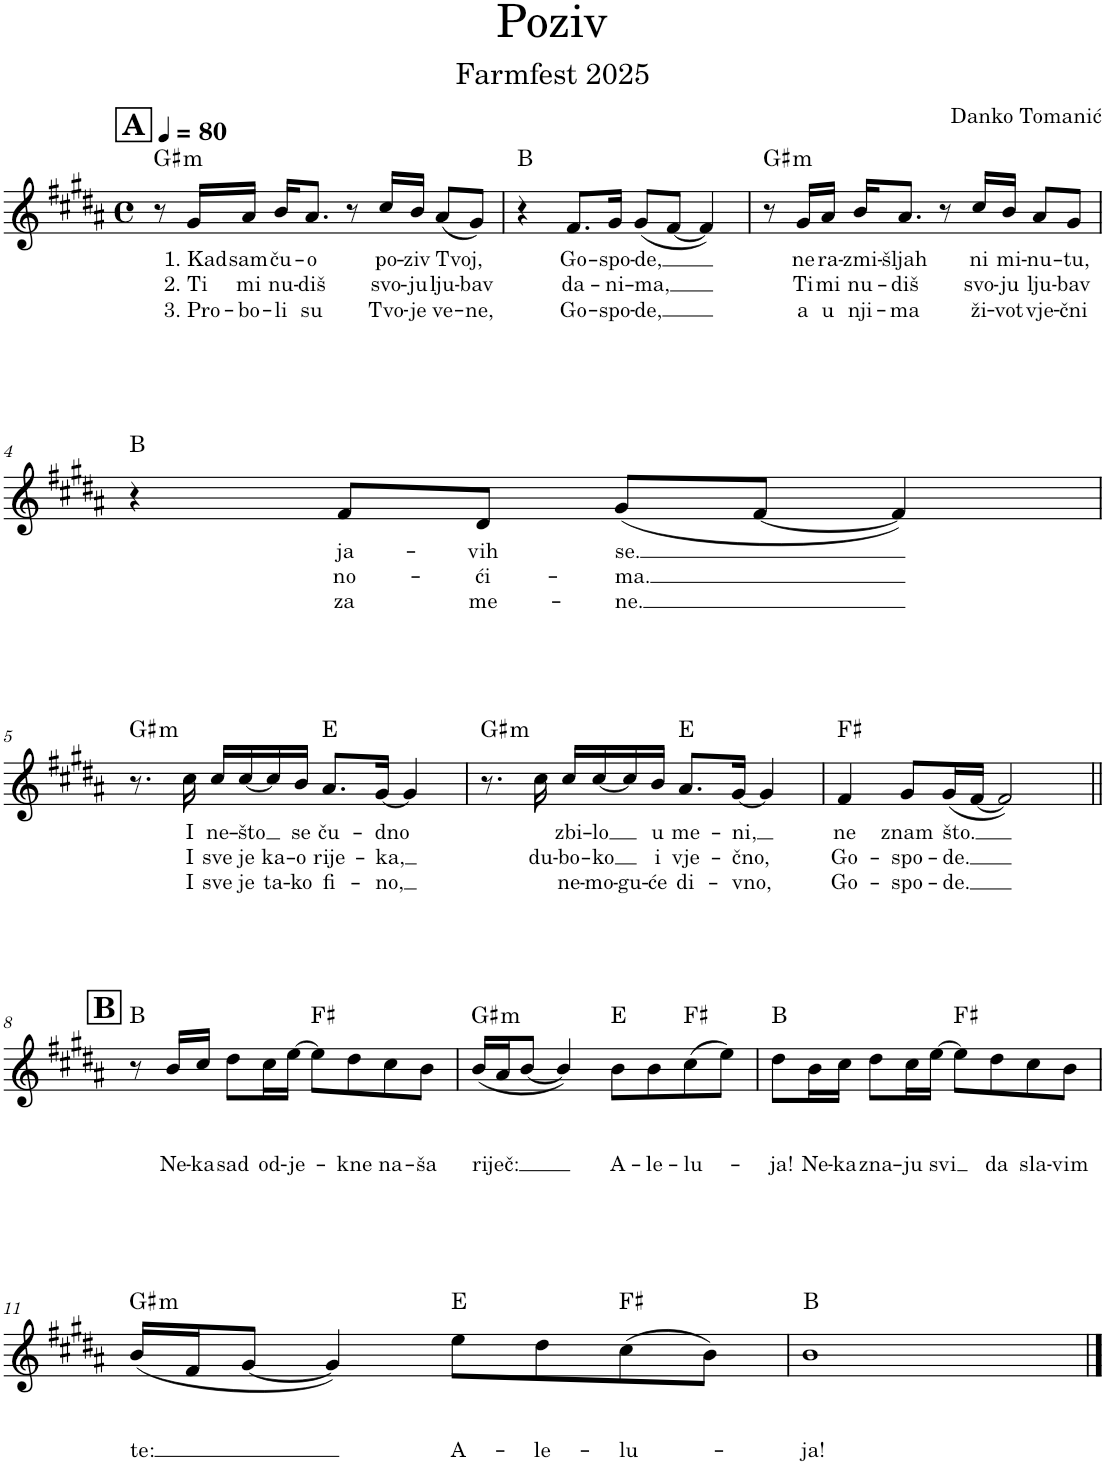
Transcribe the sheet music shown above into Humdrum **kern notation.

**kern	**text	**text	**text	**harte
*part1	*part1	*part1	*part1	*part1
*staff1	*staff1	*staff1	*staff1	*
*I"Voice	*	*	*	*
*I'Vo.	*	*	*	*
*clefG2	*	*	*	*
*k[f#c#g#d#a#]	*	*	*	*
*M4/4	*	*	*	*
*met(c)	*	*	*	*
*MM80	*	*	*	*
!!LO:REH:place=s1:a:B:cj:fs=14:t=A
=1	=1	=1	=1	=1
!	!	!	!	!LO:H:kt=m
8r	.	.	.	G#:min
!	!LO:LY:b	!LO:LY:b	!LO:LY:b	!
16g#/LL	1. Kad	2. Ti	3. Pro-	.
!	!LO:LY:b	!LO:LY:b	!LO:LY:b	!
16a#/JJ	sam	mi	-bo-	.
!	!LO:LY:b	!LO:LY:b	!LO:LY:b	!
16b/KL	ču-	nu-	-li	.
!	!LO:LY:b	!LO:LY:b	!LO:LY:b	!
8.a#/J	-o	-diš	su	.
8r	.	.	.	.
!	!LO:LY:b	!LO:LY:b	!LO:LY:b	!
16cc#/LL	po-	svo-	Tvo-	.
!	!LO:LY:b	!LO:LY:b	!LO:LY:b	!
16b/JJ	-ziv	-ju	-je	.
!	!LO:LY:b	!LO:LY:b	!LO:LY:b	!
(8a#/L	Tvoj,	lju-	ve-	.
!	!	!LO:LY:b	!LO:LY:b	!
8g#/J)	.	-bav	-ne,	.
=2	=2	=2	=2	=2
4r	.	.	.	B:maj
!	!LO:LY:b	!LO:LY:b	!LO:LY:b	!
8.f#/L	Go-	da-	Go-	.
!	!LO:LY:b	!LO:LY:b	!LO:LY:b	!
16g#/Jk	-spo-	-ni-	-spo-	.
!	!LO:LY:b	!LO:LY:b	!LO:LY:b	!
(8g#/L	-de,	-ma,	-de,	.
[8f#/J	.	.	.	.
4f#/])	.	.	.	.
=3	=3	=3	=3	=3
!	!	!	!	!LO:H:kt=m
8r	.	.	.	G#:min
!	!LO:LY:b	!LO:LY:b	!LO:LY:b	!
16g#/LL	ne	Ti	a	.
!	!LO:LY:b	!LO:LY:b	!LO:LY:b	!
16a#/JJ	ra-	mi	u	.
!	!LO:LY:b	!LO:LY:b	!LO:LY:b	!
16b/KL	-zmi-	nu-	nji-	.
!	!LO:LY:b	!LO:LY:b	!LO:LY:b	!
8.a#/J	-šljah	-diš	-ma	.
8r	.	.	.	.
!	!LO:LY:b	!LO:LY:b	!LO:LY:b	!
16cc#/LL	ni	svo-	ži-	.
!	!LO:LY:b	!LO:LY:b	!LO:LY:b	!
16b/JJ	mi-	-ju	-vot	.
!	!LO:LY:b	!LO:LY:b	!LO:LY:b	!
8a#/L	-nu-	lju-	vje-	.
!	!LO:LY:b	!LO:LY:b	!LO:LY:b	!
8g#/J	-tu,	-bav	-čni	.
!!LO:LB:g=z
=4	=4	=4	=4	=4
4r	.	.	.	B:maj
!	!LO:LY:b	!LO:LY:b	!LO:LY:b	!
8f#/L	ja-	no-	za	.
!	!LO:LY:b	!LO:LY:b	!LO:LY:b	!
8d#/J	-vih	-ći-	me-	.
!	!LO:LY:b	!LO:LY:b	!LO:LY:b	!
(8g#/L	se.	-ma.	-ne.	.
[8f#/J	.	.	.	.
4f#/])	.	.	.	.
!!LO:LB:g=z
=5	=5	=5	=5	=5
!	!	!	!	!LO:H:kt=m
8.r	.	.	.	G#:min
!	!LO:LY:b	!LO:LY:b	!LO:LY:b	!
16cc#\	I	I	I	.
!	!LO:LY:b	!LO:LY:b	!LO:LY:b	!
16cc#/LL	ne-	sve	sve	.
!	!LO:LY:b	!LO:LY:b	!LO:LY:b	!
[16cc#/	-što	je	je	.
!	!	!LO:LY:b	!LO:LY:b	!
16cc#/]	.	ka-	ta-	.
!	!LO:LY:b	!LO:LY:b	!LO:LY:b	!
16b/JJ	se	-o	-ko	.
!	!LO:LY:b	!LO:LY:b	!LO:LY:b	!
8.a#/L	ču-	rije-	fi-	E:maj
!	!LO:LY:b	!LO:LY:b	!LO:LY:b	!
[16g#/Jk	-dno	-ka,	-no,	.
4g#/]	.	.	.	.
=6	=6	=6	=6	=6
!	!	!	!	!LO:H:kt=m
8.r	.	.	.	G#:min
!	!	!LO:LY:b	!	!
16cc#\	.	du-	.	.
!	!LO:LY:b	!LO:LY:b	!LO:LY:b	!
16cc#/LL	zbi-	-bo-	ne-	.
!	!LO:LY:b	!LO:LY:b	!LO:LY:b	!
[16cc#/	-lo	-ko	-mo-	.
!	!	!	!LO:LY:b	!
16cc#/]	.	.	-gu-	.
!	!LO:LY:b	!LO:LY:b	!LO:LY:b	!
16b/JJ	u	i	-će	.
!	!LO:LY:b	!LO:LY:b	!LO:LY:b	!
8.a#/L	me-	vje-	di-	E:maj
!	!LO:LY:b	!LO:LY:b	!LO:LY:b	!
[16g#/Jk	-ni,	-čno,	-vno,	.
4g#/]	.	.	.	.
=7	=7	=7	=7	=7
!	!LO:LY:b	!LO:LY:b	!LO:LY:b	!
4f#/	ne	Go-	Go-	F#:maj
!	!LO:LY:b	!LO:LY:b	!LO:LY:b	!
8g#/L	znam	-spo-	-spo-	.
!	!LO:LY:b	!LO:LY:b	!LO:LY:b	!
(16g#/L	što.	-de.	-de.	.
[16f#/JJ	.	.	.	.
2f#/])	.	.	.	.
!!LO:LB:g=z
!!LO:REH:place=s1:a:B:cj:fs=14:t=B
=8||	=8||	=8||	=8||	=8||
8r	.	.	.	B:maj
!	!	!	!LO:LY:b	!
16b/LL	.	.	Ne-	.
!	!	!	!LO:LY:b	!
16cc#/JJ	.	.	-ka	.
!	!	!	!LO:LY:b	!
8dd#\L	.	.	sad	.
!	!	!	!LO:LY:b	!
16cc#\L	.	.	od-	.
!	!	!	!LO:LY:b	!
[16ee\JJ	.	.	-je-	.
8ee\L]	.	.	.	F#:maj
!	!	!	!LO:LY:b	!
8dd#\	.	.	-kne	.
!	!	!	!LO:LY:b	!
8cc#\	.	.	na-	.
!	!	!	!LO:LY:b	!
8b\J	.	.	-ša	.
=9	=9	=9	=9	=9
!	!	!	!LO:LY:b	!LO:H:kt=m
(16b/LL	.	.	riječ:	G#:min
16a#/J	.	.	.	.
[8b/J	.	.	.	.
4b/])	.	.	.	.
!	!	!	!LO:LY:b	!
8b\L	.	.	A-	E:maj
!	!	!	!LO:LY:b	!
8b\	.	.	-le-	.
!	!	!	!LO:LY:b	!
(8cc#\	.	.	-lu-	F#:maj
8ee\J)	.	.	.	.
=10	=10	=10	=10	=10
!	!	!	!LO:LY:b	!
8dd#\L	.	.	-ja!	B:maj
!	!	!	!LO:LY:b	!
16b\L	.	.	Ne-	.
!	!	!	!LO:LY:b	!
16cc#\JJ	.	.	-ka	.
!	!	!	!LO:LY:b	!
8dd#\L	.	.	zna-	.
!	!	!	!LO:LY:b	!
16cc#\L	.	.	-ju	.
!	!	!	!LO:LY:b	!
[16ee\JJ	.	.	svi	.
8ee\L]	.	.	.	F#:maj
!	!	!	!LO:LY:b	!
8dd#\	.	.	da	.
!	!	!	!LO:LY:b	!
8cc#\	.	.	sla-	.
!	!	!	!LO:LY:b	!
8b\J	.	.	-vim	.
!!LO:LB:g=z
=11	=11	=11	=11	=11
!	!	!	!LO:LY:b	!LO:H:kt=m
(16b/LL	.	.	te:	G#:min
16f#/J	.	.	.	.
[8g#/J	.	.	.	.
4g#/])	.	.	.	.
!	!	!	!LO:LY:b	!
8ee\L	.	.	A-	E:maj
!	!	!	!LO:LY:b	!
8dd#\	.	.	-le-	.
!	!	!	!LO:LY:b	!
(8cc#\	.	.	-lu-	F#:maj
8b\J)	.	.	.	.
=12	=12	=12	=12	=12
!	!	!	!LO:LY:b	!
1b	.	.	-ja!	B:maj
==	==	==	==	==
*-	*-	*-	*-	*-
